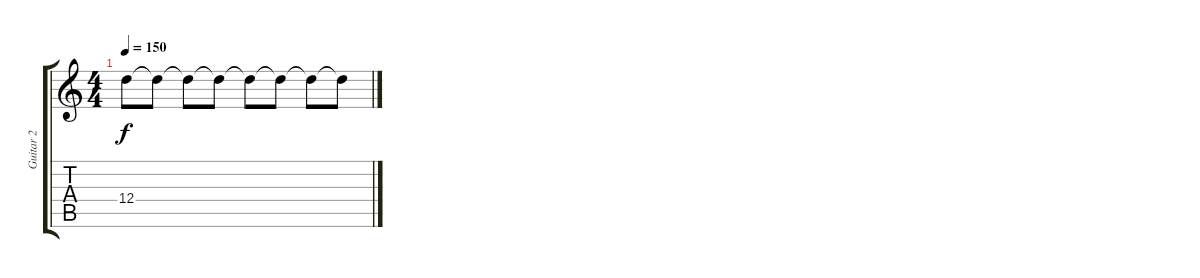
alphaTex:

\track ("Guitar 2" "Guitar 2") {instrument distortionguitar}
\staff {score tabs}
\tuning (E4 B3 G3 D3 A2 D2) {hide}
\ts (4 4)
\tempo 150
\clef g2
\ks c
12.4{t}.8{dy f} 12.4{t}.8 12.4{t}.8 12.4{t}.8 12.4{t}.8 12.4{t}.8 12.4{t}.8 12.4{t}.8
